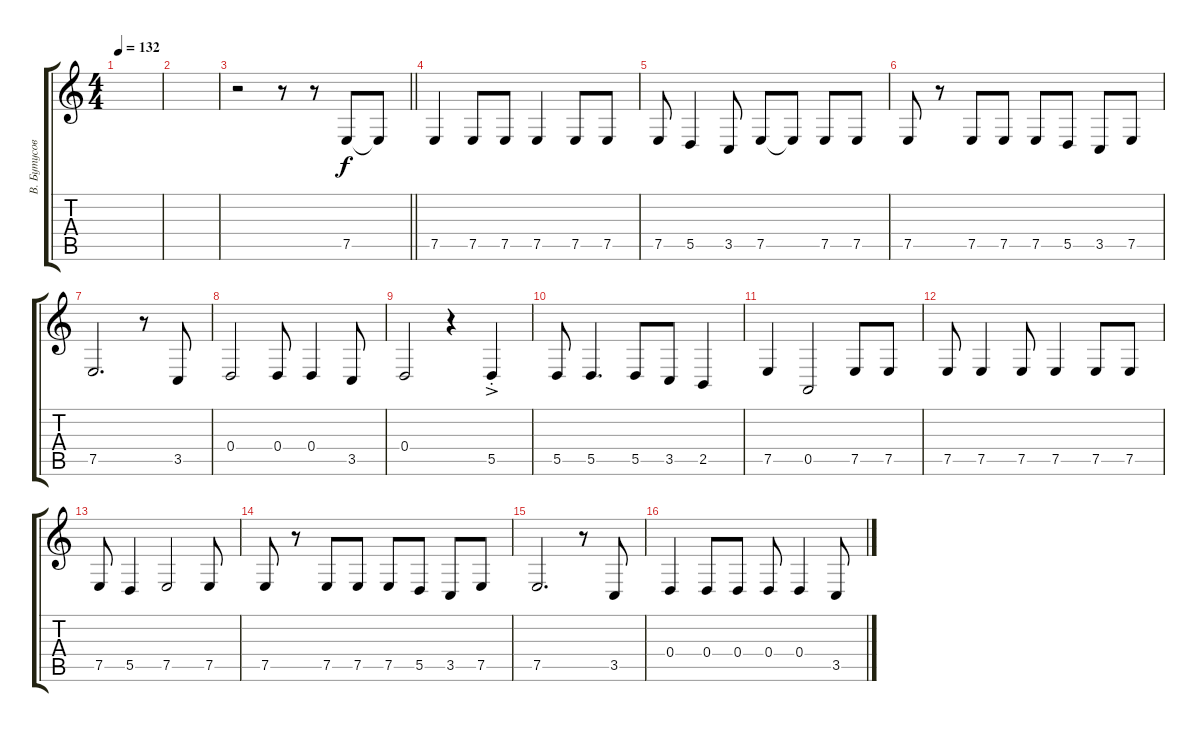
\track ("В. Бутусов (вокал)" "В. Бутусов") {instrument accordion}
\staff {score tabs}
\tuning (E4 B3 G3 D3 A2 E2) {hide}
\ts (4 4)
\tempo 132
\clef g2
\ks c
|
|
\barLineRight lightlight
r.2 r.8 r.8 7.5.8 7.5{t}.8 |
\section ("" "")
7.5.4 7.5.8 7.5.8 7.5.4 7.5.8 7.5.8 |
7.5.8 5.5.4 3.5.8 7.5.8 7.5{t}.8 7.5.8 7.5.8 |
7.5.8 r.8 7.5.8 7.5.8 7.5.8 5.5.8 3.5.8 7.5.8 |
7.5.2{d} r.8 3.5.8 |
0.4.2 0.4.8 0.4.4 3.5.8 |
0.4.2 r.4 5.5{ac st}.4 |
5.5.8 5.5.4{d} 5.5.8 3.5.8 2.5.4 |
7.5.4 0.5.2 7.5.8 7.5.8 |
7.5.8 7.5.4 7.5.8 7.5.4 7.5.8 7.5.8 |
7.5.8 5.5.4 7.5.2 7.5.8 |
7.5.8 r.8 7.5.8 7.5.8 7.5.8 5.5.8 3.5.8 7.5.8 |
7.5.2{d} r.8 3.5.8 |
0.4.4 0.4.8 0.4.8 0.4.8 0.4.4 3.5.8
